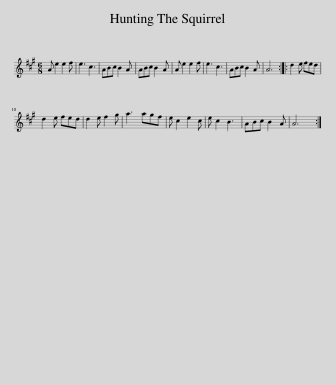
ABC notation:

X:1
L:1/8
M:6/8
I:linebreak $
K:A
V:1 treble
V:1
 A e2 e2 f | e3 c3 | ABc B2 A | ABc B2 A | A e2 e2 f | %5
 e3 c3 | ABc B2 A | A6 :: d2 e fed |$ d2 e fed | %10
 d2 e f2 g | a3 agf | e c2 e2 c | e c2 B3 | ABc B2 A | %15
 A6 :| %16
